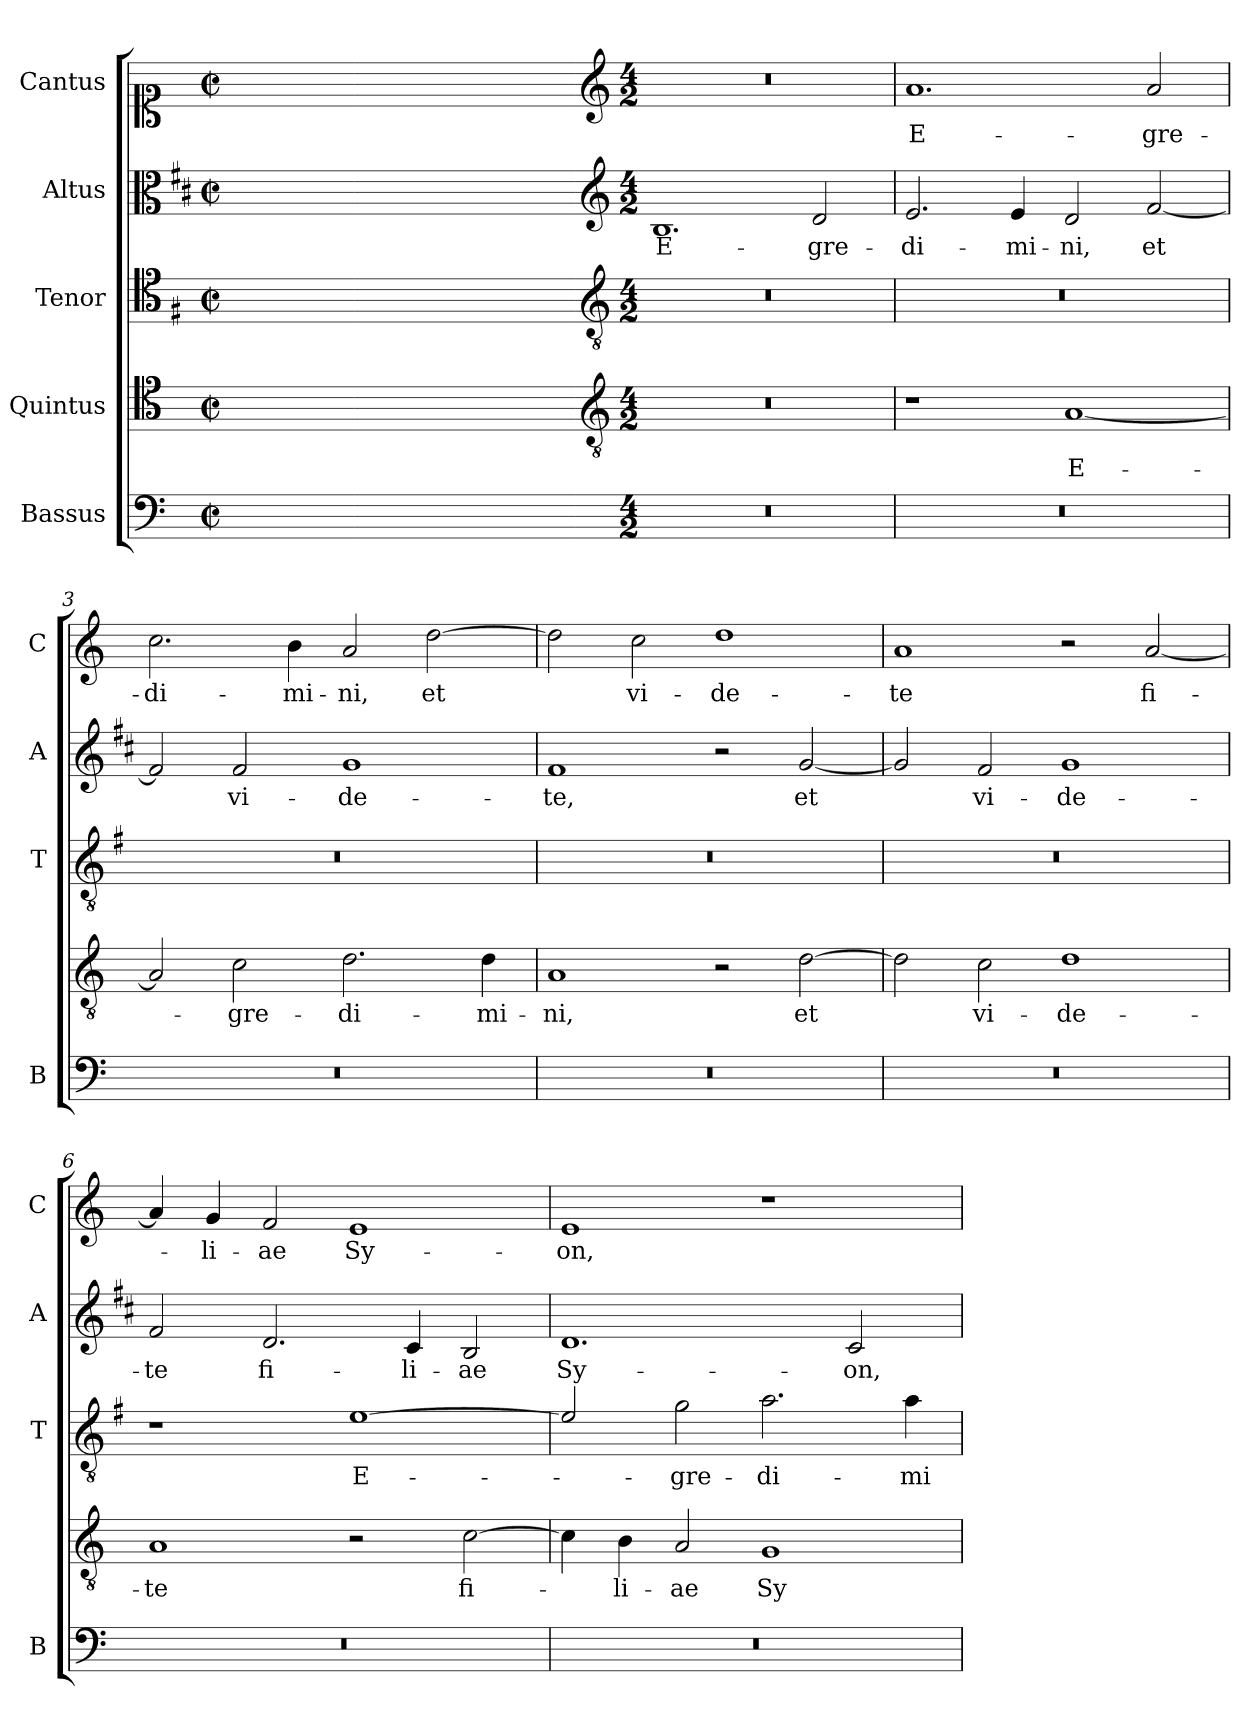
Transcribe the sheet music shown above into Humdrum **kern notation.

**kern	**kern	**text	**kern	**text	**kern	**text	**kern	**text
*part5	*part4	*part4	*part3	*part3	*part2	*part2	*part1	*part1
*staff5	*staff4	*staff4	*staff3	*staff3	*staff2	*staff2	*staff1	*staff1
*I"Bassus	*I"Quintus	*	*I"Tenor	*	*I"Altus	*	*I"Cantus	*
*I'B	*	*	*I'T	*	*I'A	*	*I'C	*
*clefF4	*clefC4	*	*clefC4	*	*clefC3	*	*clefC1	*
*	*	*	*ITrd4c7	*	*ITrd1c2	*	*	*
*k[]	*k[]	*	*k[]	*	*k[]	*	*k[]	*
*C:	*C:	*	*C:	*	*C:	*	*C:	*
*M2/2	*M2/2	*	*M2/2	*	*M2/2	*	*M2/2	*
*met(c|)	*met(c|)	*	*met(c|)	*	*met(c|)	*	*met(c|)	*
=	=	=	=	=	=	=	=	=
1ryy	1ryy	.	1ryy	.	1ryy	.	1ryy	.
=1X-	=1X-	=1X-	=1X-	=1X-	=1X-	=1X-	=1X-	=1X-
4ryy	4ryy	.	4ryy	.	4ryy	.	4ryy	.
4ryy	4ryy	.	4ryy	.	4ryy	.	4ryy	.
4ryy	4ryy	.	4ryy	.	4ryy	.	4ryy	.
4ryy	4ryy	.	4ryy	.	4ryy	.	4ryy	.
=1-	=1-	=1-	=1-	=1-	=1-	=1-	=1-	=1-
*	*clefGv2	*	*clefGv2	*	*clefG2	*	*clefG2	*
*M4/2	*M4/2	*	*M4/2	*	*M4/2	*	*M4/2	*
!	!	!	!	!	!	!LO:LY:b	!	!
0r	0r	.	0r	.	1.A	E-	0r	.
!	!	!	!	!	!	!LO:LY:b	!	!
.	.	.	.	.	2c/	-gre-	.	.
=2	=2	=2	=2	=2	=2	=2	=2	=2
!	!	!	!	!	!	!LO:LY:b	!	!LO:LY:b
0r	1r	.	0r	.	2.d/	-di-	1.a	E-
!	!	!	!	!	!	!LO:LY:b	!	!
.	.	.	.	.	4d/	-mi-	.	.
!	!	!LO:LY:b	!	!	!	!LO:LY:b	!	!
.	[1A	E-	.	.	2c/	-ni,	.	.
!	!	!	!	!	!	!LO:LY:b	!	!LO:LY:b
.	.	.	.	.	[2e/	et	2a/	-gre-
=3	=3	=3	=3	=3	=3	=3	=3	=3
!	!	!	!	!	!	!	!	!LO:LY:b
0r	2A/]	.	0r	.	2e/]	.	2.cc\	-di-
!	!	!LO:LY:b	!	!	!	!LO:LY:b	!	!
.	2c\	-gre-	.	.	2e/	vi-	.	.
!	!	!	!	!	!	!	!	!LO:LY:b
.	.	.	.	.	.	.	4b\	-mi-
!	!	!LO:LY:b	!	!	!	!LO:LY:b	!	!LO:LY:b
.	2.d\	-di-	.	.	1f	-de-	2a/	-ni,
!	!	!	!	!	!	!	!	!LO:LY:b
.	.	.	.	.	.	.	[2dd\	et
!	!	!LO:LY:b	!	!	!	!	!	!
.	4d\	-mi-	.	.	.	.	.	.
=4	=4	=4	=4	=4	=4	=4	=4	=4
!	!	!LO:LY:b	!	!	!	!LO:LY:b	!	!
0r	1A	-ni,	0r	.	1e	-te,	2dd\]	.
!	!	!	!	!	!	!	!	!LO:LY:b
.	.	.	.	.	.	.	2cc\	vi-
!	!	!	!	!	!	!	!	!LO:LY:b
.	2r	.	.	.	2r	.	1dd	-de-
!	!	!LO:LY:b	!	!	!	!LO:LY:b	!	!
.	[2d\	et	.	.	[2f/	et	.	.
=5	=5	=5	=5	=5	=5	=5	=5	=5
!	!	!	!	!	!	!	!	!LO:LY:b
0r	2d\]	.	0r	.	2f/]	.	1a	-te
!	!	!LO:LY:b	!	!	!	!LO:LY:b	!	!
.	2c\	vi-	.	.	2e/	vi-	.	.
!	!	!LO:LY:b	!	!	!	!LO:LY:b	!	!
.	1d	-de-	.	.	1f	-de-	2r	.
!	!	!	!	!	!	!	!	!LO:LY:b
.	.	.	.	.	.	.	[2a/	fi-
!!LO:LB:g=z
=6	=6	=6	=6	=6	=6	=6	=6	=6
!	!	!LO:LY:b	!	!	!	!LO:LY:b	!	!
0r	1A	-te	1r	.	2e/	-te	4a/]	.
!	!	!	!	!	!	!	!	!LO:LY:b
.	.	.	.	.	.	.	4g/	-li-
!	!	!	!	!	!	!LO:LY:b	!	!LO:LY:b
.	.	.	.	.	2.c/	fi-	2f/	-ae
!	!	!	!	!LO:LY:b	!	!	!	!LO:LY:b
.	2r	.	[1A	E-	.	.	1e	Sy-
!	!	!	!	!	!	!LO:LY:b	!	!
.	.	.	.	.	4B/	-li-	.	.
!	!	!LO:LY:b	!	!	!	!LO:LY:b	!	!
.	[2c\	fi-	.	.	2A/	-ae	.	.
=7	=7	=7	=7	=7	=7	=7	=7	=7
!	!	!	!	!	!	!LO:LY:b	!	!LO:LY:b
0r	4c\]	.	2A/]	.	1.c	Sy-	1e	-on,
!	!	!LO:LY:b	!	!	!	!	!	!
.	4B\	-li-	.	.	.	.	.	.
!	!	!LO:LY:b	!	!LO:LY:b	!	!	!	!
.	2A/	-ae	2c\	-gre-	.	.	.	.
!	!	!LO:LY:b	!	!LO:LY:b	!	!	!	!
.	1G	Sy-	2.d\	-di-	.	.	1r	.
!	!	!	!	!	!	!LO:LY:b	!	!
.	.	.	.	.	2B/	-on,	.	.
!	!	!	!	!LO:LY:b	!	!	!	!
.	.	.	4d\	-mi-	.	.	.	.
=	=	=	=	=	=	=	=	=
*-	*-	*-	*-	*-	*-	*-	*-	*-
